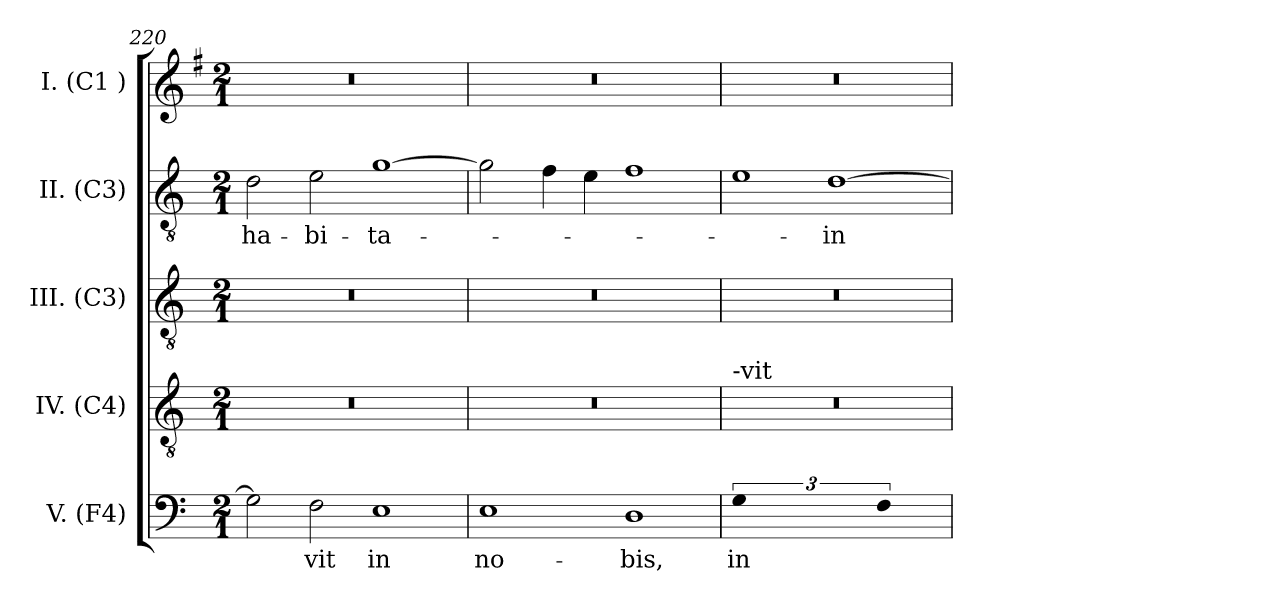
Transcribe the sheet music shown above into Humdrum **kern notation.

**kern	**text	**kern	**kern	**kern	**text	**kern
*part5	*part5	*part4	*part3	*part2	*part2	*part1
*staff5	*staff5	*staff4	*staff3	*staff2	*staff2	*staff1
*I"V. (F4)	*	*I"IV. (C4)	*I"III. (C3)	*I"II. (C3)	*	*I"I. (C1 )
*I'V.	*	*I'IV.	*I'III.	*I'II.	*	*I'I.
*clefF4	*	*clefGv2	*clefGv2	*clefGv2	*	*clefG2
*k[]	*	*k[]	*	*k[]	*	*k[f#]
*C:	*	*C:	*	*C:	*	*G:
*M2/1	*	*M2/1	*M2/1	*M2/1	*	*M2/1
=220	=220	=220	=220	=220	=220	=220
!	!	!	!	!	!LO:LY:b:cj	!
2G\]	.	0r	0r	2d\	ha-	0r
!	!LO:LY:b:cj	!	!	!	!LO:LY:b:cj	!
2F\	-vit	.	.	2e\	-bi-	.
!	!LO:LY:b:cj	!	!	!	!LO:LY:b:cj	!
1E	in	.	.	[>1g	-ta-	.
=221	=221	=221	=221	=221	=221	=221
!	!LO:LY:b:cj	!	!	!	!	!
1E	no-	0r	0r	2g\]	.	0r
.	.	.	.	4f\	.	.
.	.	.	.	4e\	.	.
!	!LO:LY:b:cj	!	!	!	!	!
1D	-bis,	.	.	1f	.	.
!!LO:PB:g=z
=222	=222	=222	=222	=222	=222	=222
*	*	*	*	*	*	*k[]
*	*	*	*	*	*	*C:
!	!	!LO:TX:a:t=-vit	!	!	!	!
!LO:N:vis=1	!LO:LY:b:cj	!	!	!	!	!
3%4G	in	0r	0r	1e	.	0r
!	!	!	!	!	!LO:LY:b:cj	!
.	.	.	.	[>1d	-in	.
!LO:N:vis=2	!	!	!	!	!	!
3%2F\	.	.	.	.	.	.
=	=	=	=	=	=	=
*-	*-	*-	*-	*-	*-	*-
